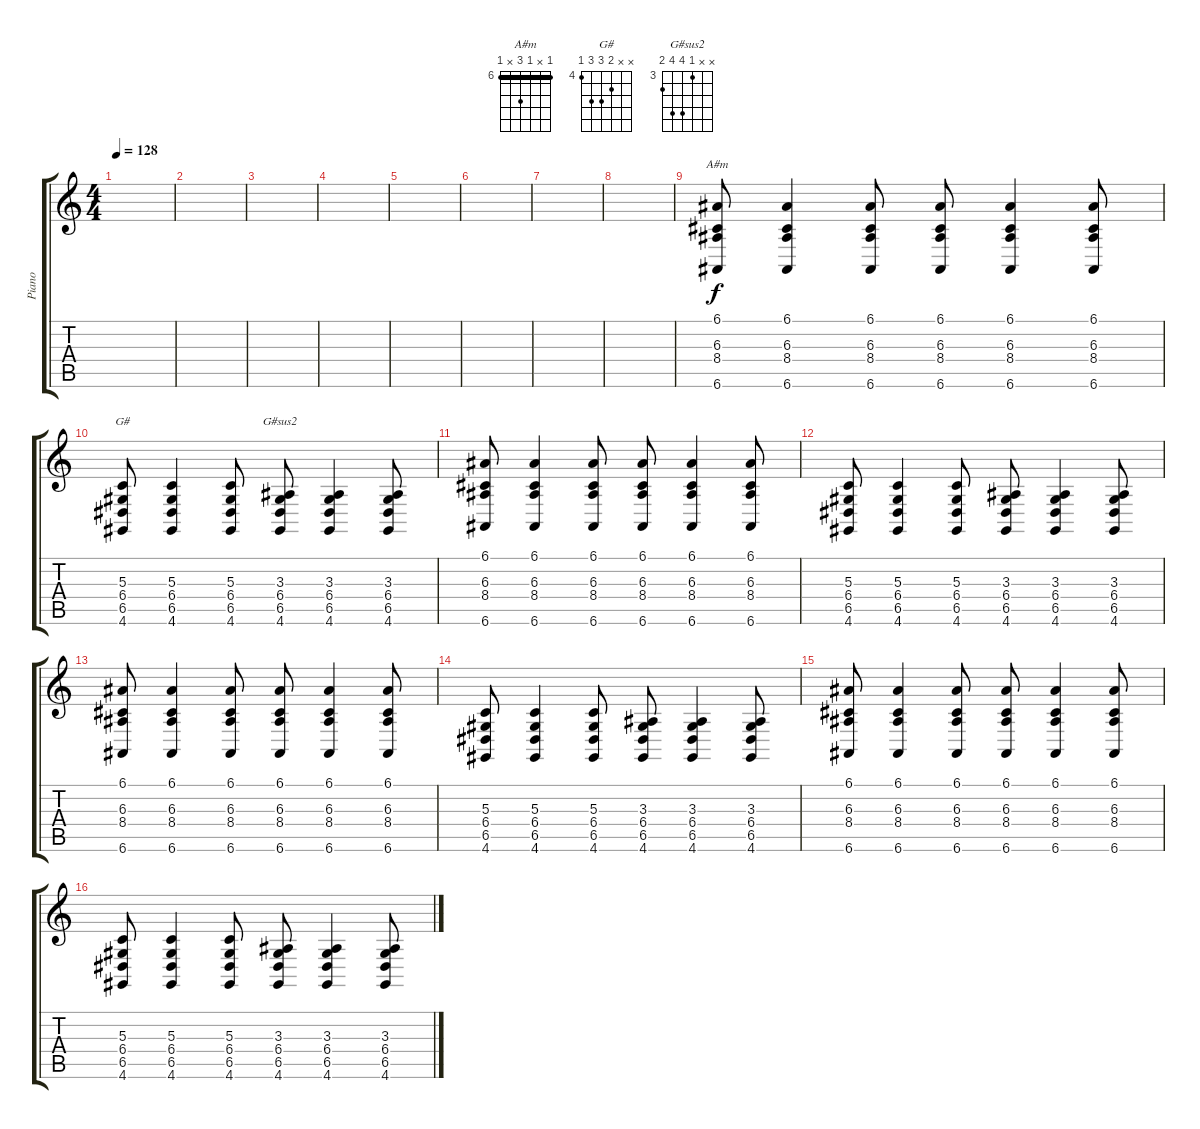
\track ("Piano" "Piano") {instrument electricgrandpiano}
\staff {score tabs}
\tuning (E4 B3 G3 D3 A2 E2) {hide}
\chord ("A#m" 6 x 6 8 x 6) {firstfret 6 barre 6}
\chord ("G#" x x 5 6 6 4) {firstfret 4}
\chord ("G#sus2" x x 3 6 6 4) {firstfret 3}
\ts (4 4)
\tempo 128
\clef g2
\ks c
|
|
|
|
|
|
|
|
(6.1 6.3 8.4 6.6).8{ch "A#m"} (6.1 6.3 8.4 6.6).4 (6.1 6.3 8.4 6.6).8 (6.1 6.3 8.4 6.6).8 (6.1 6.3 8.4 6.6).4 (6.1 6.3 8.4 6.6).8 |
(5.3 6.4 6.5 4.6).8{ch "G#"} (5.3 6.4 6.5 4.6).4 (5.3 6.4 6.5 4.6).8 (3.3 6.4 6.5 4.6).8{ch "G#sus2"} (3.3 6.4 6.5 4.6).4 (3.3 6.4 6.5 4.6).8 |
(6.1 6.3 8.4 6.6).8 (6.1 6.3 8.4 6.6).4 (6.1 6.3 8.4 6.6).8 (6.1 6.3 8.4 6.6).8 (6.1 6.3 8.4 6.6).4 (6.1 6.3 8.4 6.6).8 |
(5.3 6.4 6.5 4.6).8 (5.3 6.4 6.5 4.6).4 (5.3 6.4 6.5 4.6).8 (3.3 6.4 6.5 4.6).8 (3.3 6.4 6.5 4.6).4 (3.3 6.4 6.5 4.6).8 |
(6.1 6.3 8.4 6.6).8 (6.1 6.3 8.4 6.6).4 (6.1 6.3 8.4 6.6).8 (6.1 6.3 8.4 6.6).8 (6.1 6.3 8.4 6.6).4 (6.1 6.3 8.4 6.6).8 |
(5.3 6.4 6.5 4.6).8 (5.3 6.4 6.5 4.6).4 (5.3 6.4 6.5 4.6).8 (3.3 6.4 6.5 4.6).8 (3.3 6.4 6.5 4.6).4 (3.3 6.4 6.5 4.6).8 |
(6.1 6.3 8.4 6.6).8 (6.1 6.3 8.4 6.6).4 (6.1 6.3 8.4 6.6).8 (6.1 6.3 8.4 6.6).8 (6.1 6.3 8.4 6.6).4 (6.1 6.3 8.4 6.6).8 |
(5.3 6.4 6.5 4.6).8 (5.3 6.4 6.5 4.6).4 (5.3 6.4 6.5 4.6).8 (3.3 6.4 6.5 4.6).8 (3.3 6.4 6.5 4.6).4 (3.3 6.4 6.5 4.6).8
